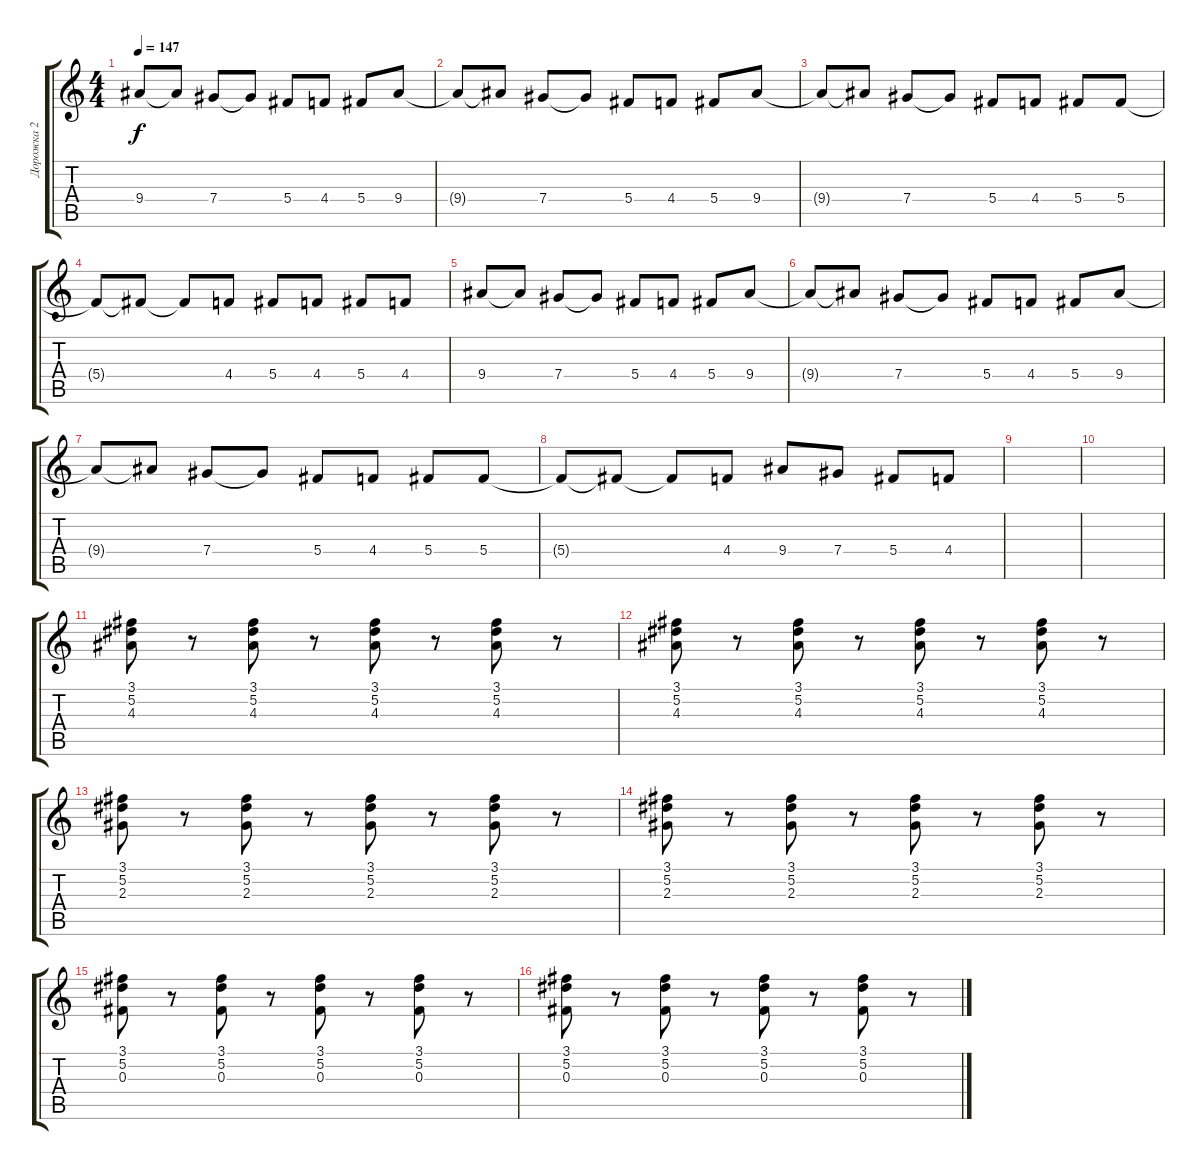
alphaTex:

\track ("Дорожка 2" "Дорожка 2") {instrument distortionguitar}
\staff {score tabs}
\tuning (Eb4 Bb3 Gb3 Db3 Ab2 Db2) {hide}
\ts (4 4)
\tempo 147
\clef g2
\ks c
9.4.8{dy f} 9.4{t}.8 7.4.8 7.4{t}.8 5.4.8 4.4.8 5.4.8 9.4.8 |
9.4{t}.8 9.4{t}.8 7.4.8 7.4{t}.8 5.4.8 4.4.8 5.4.8 9.4.8 |
9.4{t}.8 9.4{t}.8 7.4.8 7.4{t}.8 5.4.8 4.4.8 5.4.8 5.4.8 |
5.4{t}.8 5.4{t}.8 5.4{t}.8 4.4.8 5.4.8 4.4.8 5.4.8 4.4.8 |
9.4.8 9.4{t}.8 7.4.8 7.4{t}.8 5.4.8 4.4.8 5.4.8 9.4.8 |
9.4{t}.8 9.4{t}.8 7.4.8 7.4{t}.8 5.4.8 4.4.8 5.4.8 9.4.8 |
9.4{t}.8 9.4{t}.8 7.4.8 7.4{t}.8 5.4.8 4.4.8 5.4.8 5.4.8 |
5.4{t}.8 5.4{t}.8 5.4{t}.8 4.4.8 9.4.8 7.4.8 5.4.8 4.4.8 |
|
|
(3.1 5.2 4.3).8 r.8 (3.1 5.2 4.3).8 r.8 (3.1 5.2 4.3).8 r.8 (3.1 5.2 4.3).8 r.8 |
(3.1 5.2 4.3).8 r.8 (3.1 5.2 4.3).8 r.8 (3.1 5.2 4.3).8 r.8 (3.1 5.2 4.3).8 r.8 |
(3.1 5.2 2.3).8 r.8 (3.1 5.2 2.3).8 r.8 (3.1 5.2 2.3).8 r.8 (3.1 5.2 2.3).8 r.8 |
(3.1 5.2 2.3).8 r.8 (3.1 5.2 2.3).8 r.8 (3.1 5.2 2.3).8 r.8 (3.1 5.2 2.3).8 r.8 |
(3.1 5.2 0.3).8 r.8 (3.1 5.2 0.3).8 r.8 (3.1 5.2 0.3).8 r.8 (3.1 5.2 0.3).8 r.8 |
(3.1 5.2 0.3).8 r.8 (3.1 5.2 0.3).8 r.8 (3.1 5.2 0.3).8 r.8 (3.1 5.2 0.3).8 r.8
